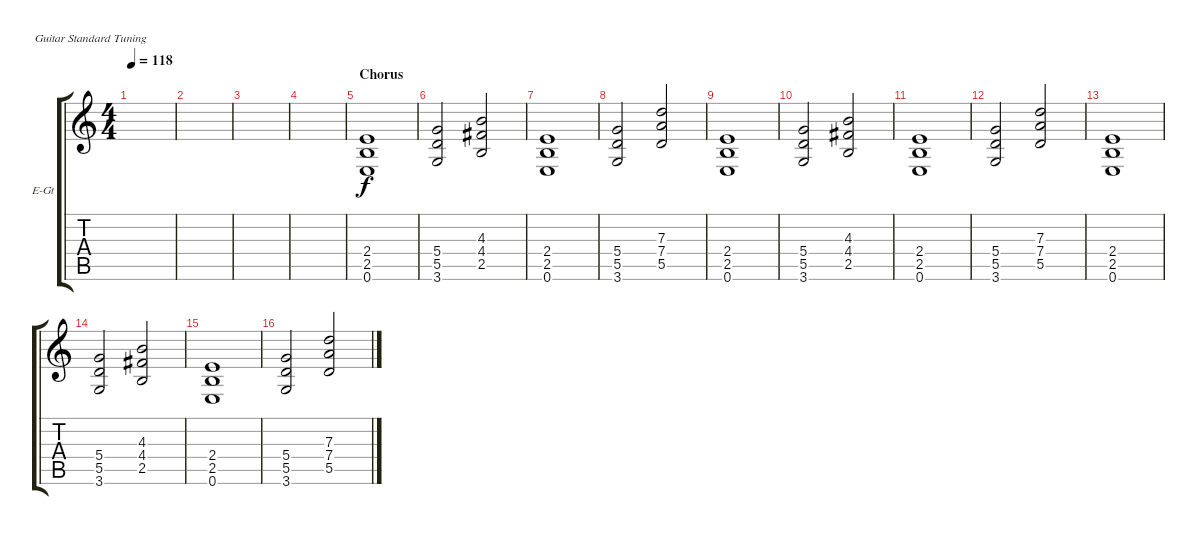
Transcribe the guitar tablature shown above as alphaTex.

\defaultSystemsLayout 4
\bracketExtendMode groupsimilarinstruments
\firstSystemTrackNameOrientation horizontal
\otherSystemsTrackNameOrientation horizontal
\track ("Rhythm Guitar" "E-Gt") {instrument overdrivenguitar}
\staff {score tabs}
\tuning (E4 B3 G3 D3 A2 E2)
\ts (4 4)
\tempo 118
\clef g2
\scale
0.333333
\ks c
|
\scale
0.333333 |
\scale
0.333333 |
\scale
0.333333 |
\section ("" "Chorus")
\scale
0.333333 (2.5 2.4 0.6).1 |
\scale
0.333333 (5.5 5.4 3.6).2 (2.5 4.4 4.3).2 |
\scale
0.333333 (2.5 2.4 0.6).1 |
\scale
0.333333 (5.5 5.4 3.6).2 (5.5 7.4 7.3).2 |
\scale
0.333333 (2.5 2.4 0.6).1 |
\scale
0.333333 (5.5 5.4 3.6).2 (2.5 4.4 4.3).2 |
\scale
0.333333 (2.5 2.4 0.6).1 |
\scale
0.333333 (5.5 5.4 3.6).2 (5.5 7.4 7.3).2 |
\scale
0.333333 (2.5 2.4 0.6).1 |
\scale
0.333333 (5.5 5.4 3.6).2 (2.5 4.4 4.3).2 |
\scale
0.333333 (2.5 2.4 0.6).1 |
\scale
0.333333 (5.5 5.4 3.6).2 (5.5 7.4 7.3).2
